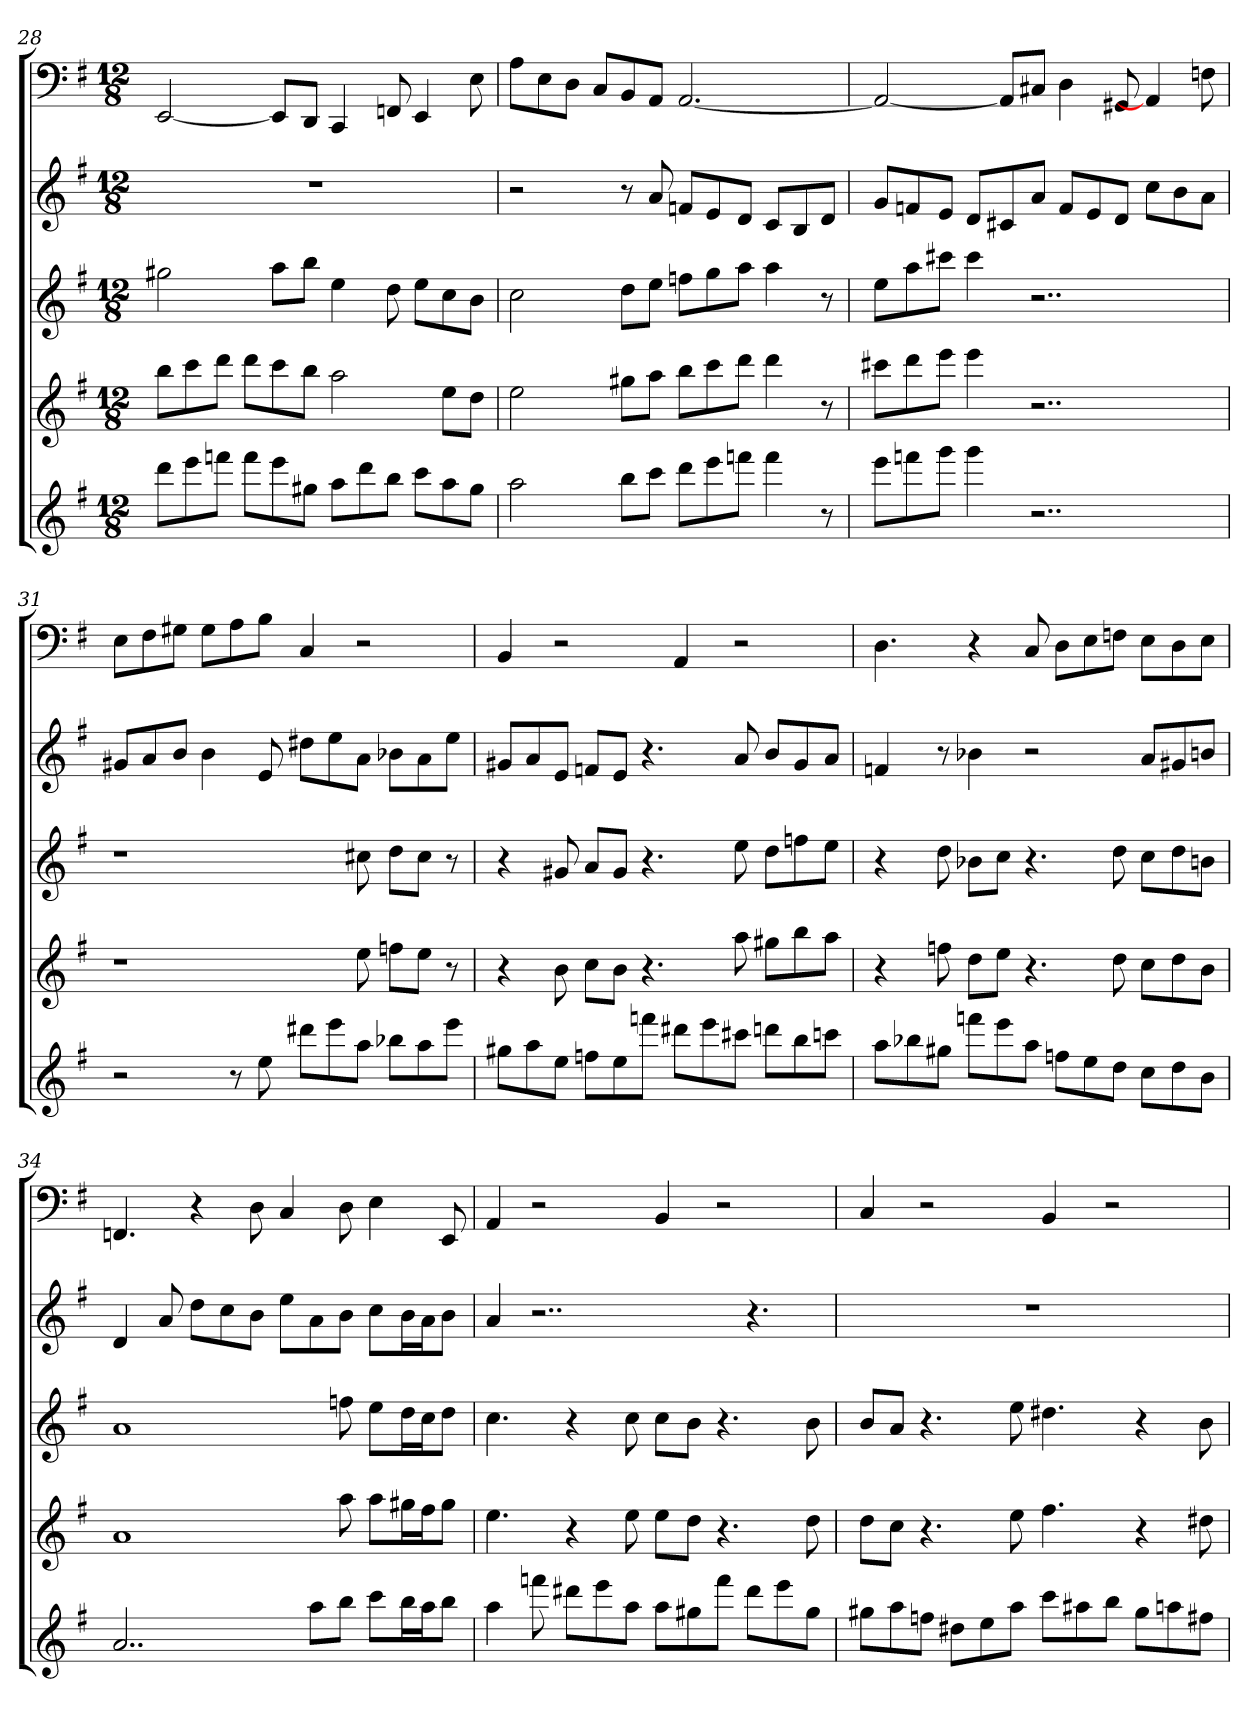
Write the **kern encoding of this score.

**kern	**kern	**kern	**kern	**kern
*part5	*part4	*part3	*part2	*part1
*staff5	*staff4	*staff3	*staff2	*staff1
*k[f#]	*k[f#]	*k[f#]	*k[f#]	*k[f#]
*e:	*e:	*e:	*e:	*e:
*M12/8	*M12/8	*M12/8	*M12/8	*M12/8
=28	=28	=28	=28	=28
8dddL	8bbL	2gg#X	1.r	[2EE
8eee	8ccc	.	.	.
8fffnJ	8dddJ	.	.	.
8fffL	8dddL	.	.	.
8eee	8ccc	8aaL	.	8EEL]
8gg#XJ	8bbJ	8bbJ	.	8DDJ
8aaL	2aa	4ee	.	4CC
8ddd	.	.	.	.
8bbJ	.	8dd	.	8FFn
8cccL	.	8eeL	.	4EE
8aa	8eeL	8cc	.	.
8gg#J	8ddJ	8bJ	.	8E
=29	=29	=29	=29	=29
2aa	2ee	2cc	2r	8AL
.	.	.	.	8E
.	.	.	.	8DJ
.	.	.	.	8CL
8bbL	8gg#XL	8ddL	8r	8BB
8cccJ	8aaJ	8eeJ	8a	8AAJ
8dddL	8bbL	8ffnL	8fnL	[2.AA
8eee	8ccc	8gg	8e	.
8fffnJ	8dddJ	8aaJ	8dJ	.
4fff	4ddd	4aa	8cL	.
.	.	.	8B	.
8r	8r	8r	8dJ	.
=30	=30	=30	=30	=30
8eeeL	8ccc#XL	8eeL	8gL	2AA_
8fffn	8ddd	8aa	8fn	.
8gggJ	8eeeJ	8ccc#XJ	8eJ	.
4ggg	4eee	4ccc#	8dL	.
.	.	.	8c#X	8AAL]
2..r	2..r	2..r	8aJ	8C#XJ
.	.	.	8fL	4D
.	.	.	8e	.
.	.	.	8dJ	8GG#X
.	.	.	8ccL	4AA]
.	.	.	8b	.
.	.	.	8aJ	8Fn
=31	=31	=31	=31	=31
2r	1r	1r	8g#XL	8EL
.	.	.	8a	8F#
.	.	.	8bJ	8G#XJ
.	.	.	4b	8G#L
8r	.	.	.	8A
8ee	.	.	8e	8BJ
8ddd#XL	.	.	8dd#XL	4C
8eee	.	.	8ee	.
8aaJ	8ee	8cc#X	8aJ	2r
8bb-XL	8ffnL	8ddL	8b-XL	.
8aa	8eeJ	8cc#J	8a	.
8eeeJ	8r	8r	8eeJ	.
=32	=32	=32	=32	=32
8gg#XL	4r	4r	8g#XL	4BB
8aa	.	.	8a	.
8eeJ	8b	8g#X	8eJ	2r
8ffnL	8ccL	8aL	8fnL	.
8ee	8bJ	8g#J	8eJ	.
8fffnJ	4.r	4.r	4.r	.
8ddd#XL	.	.	.	4AA
8eee	.	.	.	.
8ccc#XJ	8aa	8ee	8a	2r
8dddnL	8gg#XL	8ddL	8bL	.
8bb	8bb	8ffn	8g#	.
8cccnJ	8aaJ	8eeJ	8aJ	.
=33	=33	=33	=33	=33
8aaL	4r	4r	4fn	4.D
8bb-X	.	.	.	.
8gg#XJ	8ffn	8dd	8r	.
8fffnL	8ddL	8b-XL	4b-X	4r
8eee	8eeJ	8ccJ	.	.
8aaJ	4.r	4.r	2r	8C
8ffnL	.	.	.	8DL
8ee	.	.	.	8E
8ddJ	8dd	8dd	.	8FnJ
8ccL	8ccL	8ccL	8aL	8EL
8dd	8dd	8dd	8g#X	8D
8bJ	8bJ	8bnJ	8bnJ	8EJ
=34	=34	=34	=34	=34
2..a	1a	1a	4d	4.FFn
.	.	.	8a	.
.	.	.	8ddL	4r
.	.	.	8cc	.
.	.	.	8bJ	8D
.	.	.	8eeL	4C
8aaL	.	.	8a	.
8bbJ	8aa	8ffn	8bJ	8D
8cccL	8aaL	8eeL	8ccL	4E
16bbL	16gg#XL	16ddL	16bL	.
16aaJ	16ff#J	16ccJ	16aJ	.
8bbJ	8gg#J	8ddJ	8bJ	8EE
=35	=35	=35	=35	=35
4aa	4.ee	4.cc	4a	4AA
8fffn	.	.	2..r	2r
8ddd#XL	4r	4r	.	.
8eee	.	.	.	.
8aaJ	8ee	8cc	.	.
8aaL	8eeL	8ccL	.	4BB
8gg#X	8ddJ	8bJ	.	.
8fffJ	4.r	4.r	.	2r
8ddd#L	.	.	4.r	.
8eee	.	.	.	.
8gg#J	8dd	8b	.	.
=36	=36	=36	=36	=36
8gg#XL	8ddL	8bL	1.r	4C
8aa	8ccJ	8aJ	.	.
8ffnJ	4.r	4.r	.	2r
8dd#XL	.	.	.	.
8ee	.	.	.	.
8aaJ	8ee	8ee	.	.
8cccL	4.ff#	4.dd#X	.	4BB
8aa#X	.	.	.	.
8bbJ	.	.	.	2r
8gg#L	4r	4r	.	.
8aan	.	.	.	.
8ff#XJ	8dd#X	8b	.	.
=	=	=	=	=
*-	*-	*-	*-	*-
